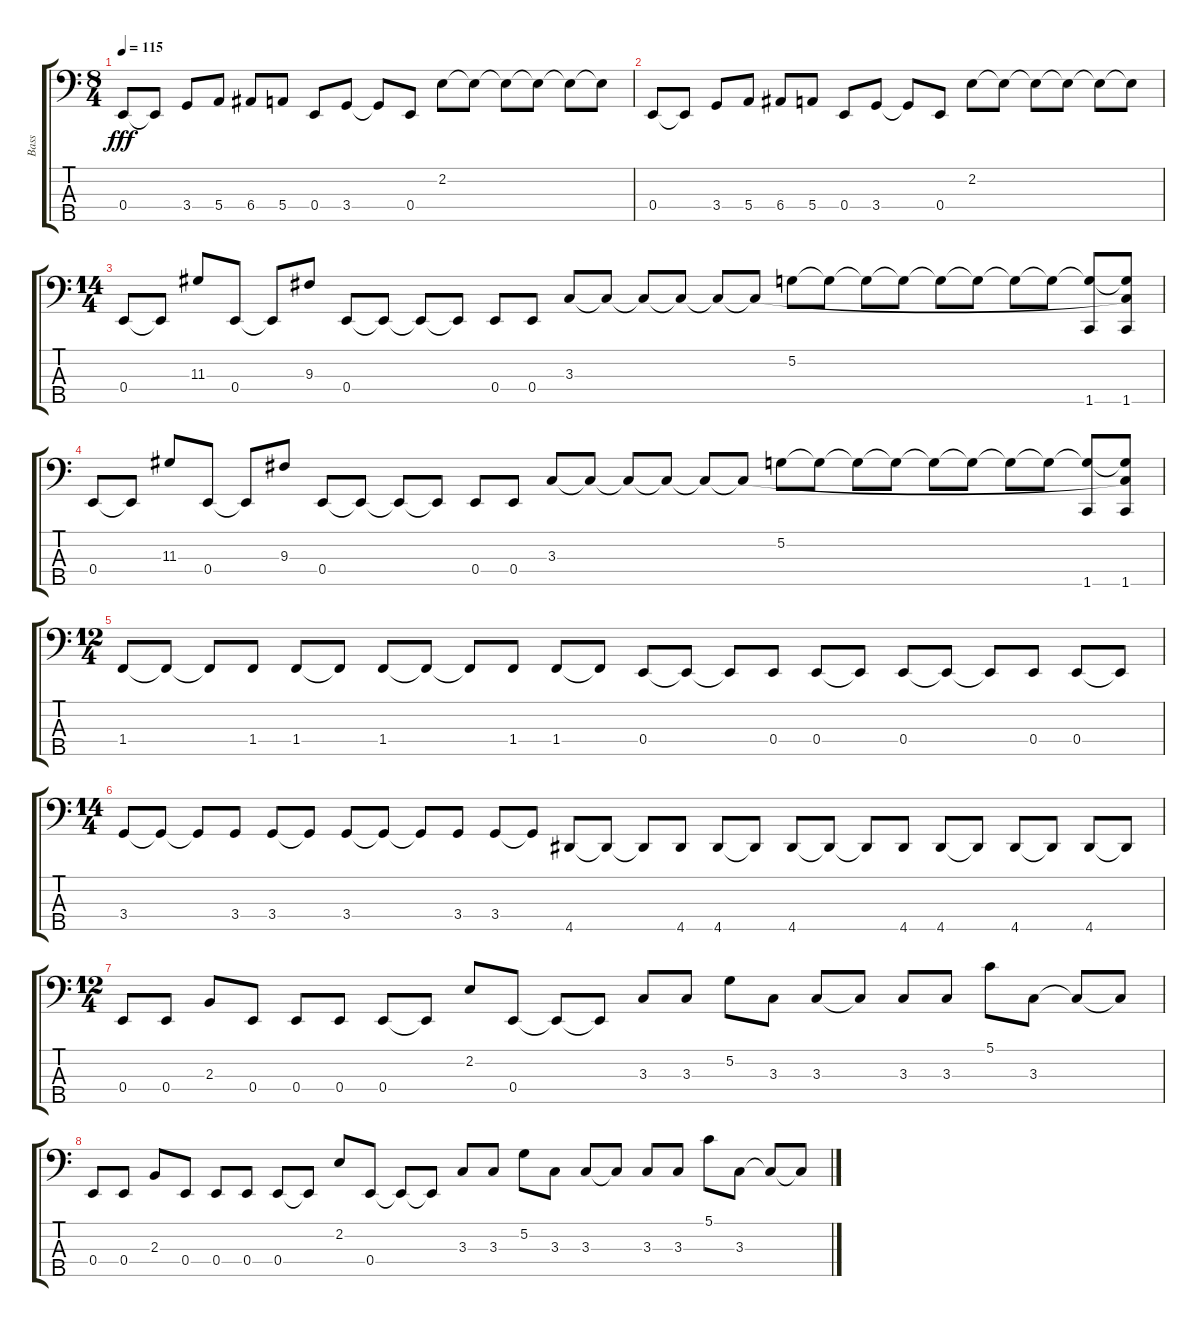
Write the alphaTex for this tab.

\track ("Bass" "Bass") {instrument electricbassfinger}
\staff {score tabs}
\tuning (G2 D2 A1 E1 B0) {hide}
\ts (8 4)
\tempo 115
\clef f4
\ks c
0.4.8{dy fff} 0.4{t}.8 3.4.8 5.4.8 6.4.8 5.4.8 0.4.8 3.4.8 3.4{t}.8 0.4.8 2.2.8 2.2{t}.8 2.2{t}.8 2.2{t}.8 2.2{t}.8 2.2{t}.8 |
0.4.8 0.4{t}.8 3.4.8 5.4.8 6.4.8 5.4.8 0.4.8 3.4.8 3.4{t}.8 0.4.8 2.2.8 2.2{t}.8 2.2{t}.8 2.2{t}.8 2.2{t}.8 2.2{t}.8 |
\ts (14 4)
0.4.8 0.4{t}.8 11.3.8 0.4.8 0.4{t}.8 9.3.8 0.4.8 0.4{t}.8 0.4{t}.8 0.4{t}.8 0.4.8 0.4.8 3.3.8 3.3{t}.8 3.3{t}.8 3.3{t}.8 3.3{t}.8 3.3{t}.8 5.2.8 5.2{t}.8 5.2{t}.8 5.2{t}.8 5.2{t}.8 5.2{t}.8 5.2{t}.8 5.2{t}.8 (5.2{t} 1.5).8 (5.2{t} 3.3{t} 1.5).8 |
0.4.8 0.4{t}.8 11.3.8 0.4.8 0.4{t}.8 9.3.8 0.4.8 0.4{t}.8 0.4{t}.8 0.4{t}.8 0.4.8 0.4.8 3.3.8 3.3{t}.8 3.3{t}.8 3.3{t}.8 3.3{t}.8 3.3{t}.8 5.2.8 5.2{t}.8 5.2{t}.8 5.2{t}.8 5.2{t}.8 5.2{t}.8 5.2{t}.8 5.2{t}.8 (5.2{t} 1.5).8 (5.2{t} 3.3{t} 1.5).8 |
\ts (12 4)
1.4.8 1.4{t}.8 1.4{t}.8 1.4.8 1.4.8 1.4{t}.8 1.4.8 1.4{t}.8 1.4{t}.8 1.4.8 1.4.8 1.4{t}.8 0.4.8 0.4{t}.8 0.4{t}.8 0.4.8 0.4.8 0.4{t}.8 0.4.8 0.4{t}.8 0.4{t}.8 0.4.8 0.4.8 0.4{t}.8 |
\ts (14 4)
3.4.8 3.4{t}.8 3.4{t}.8 3.4.8 3.4.8 3.4{t}.8 3.4.8 3.4{t}.8 3.4{t}.8 3.4.8 3.4.8 3.4{t}.8 4.5.8 4.5{t}.8 4.5{t}.8 4.5.8 4.5.8 4.5{t}.8 4.5.8 4.5{t}.8 4.5{t}.8 4.5.8 4.5.8 4.5{t}.8 4.5.8 4.5{t}.8 4.5.8 4.5{t}.8 |
\ts (12 4)
0.4.8 0.4.8 2.3.8 0.4.8 0.4.8 0.4.8 0.4.8 0.4{t}.8 2.2.8 0.4.8 0.4{t}.8 0.4{t}.8 3.3.8 3.3.8 5.2.8 3.3.8 3.3.8 3.3{t}.8 3.3.8 3.3.8 5.1.8 3.3.8 3.3{t}.8 3.3{t}.8 |
0.4.8 0.4.8 2.3.8 0.4.8 0.4.8 0.4.8 0.4.8 0.4{t}.8 2.2.8 0.4.8 0.4{t}.8 0.4{t}.8 3.3.8 3.3.8 5.2.8 3.3.8 3.3.8 3.3{t}.8 3.3.8 3.3.8 5.1.8 3.3.8 3.3{t}.8 3.3{t}.8
